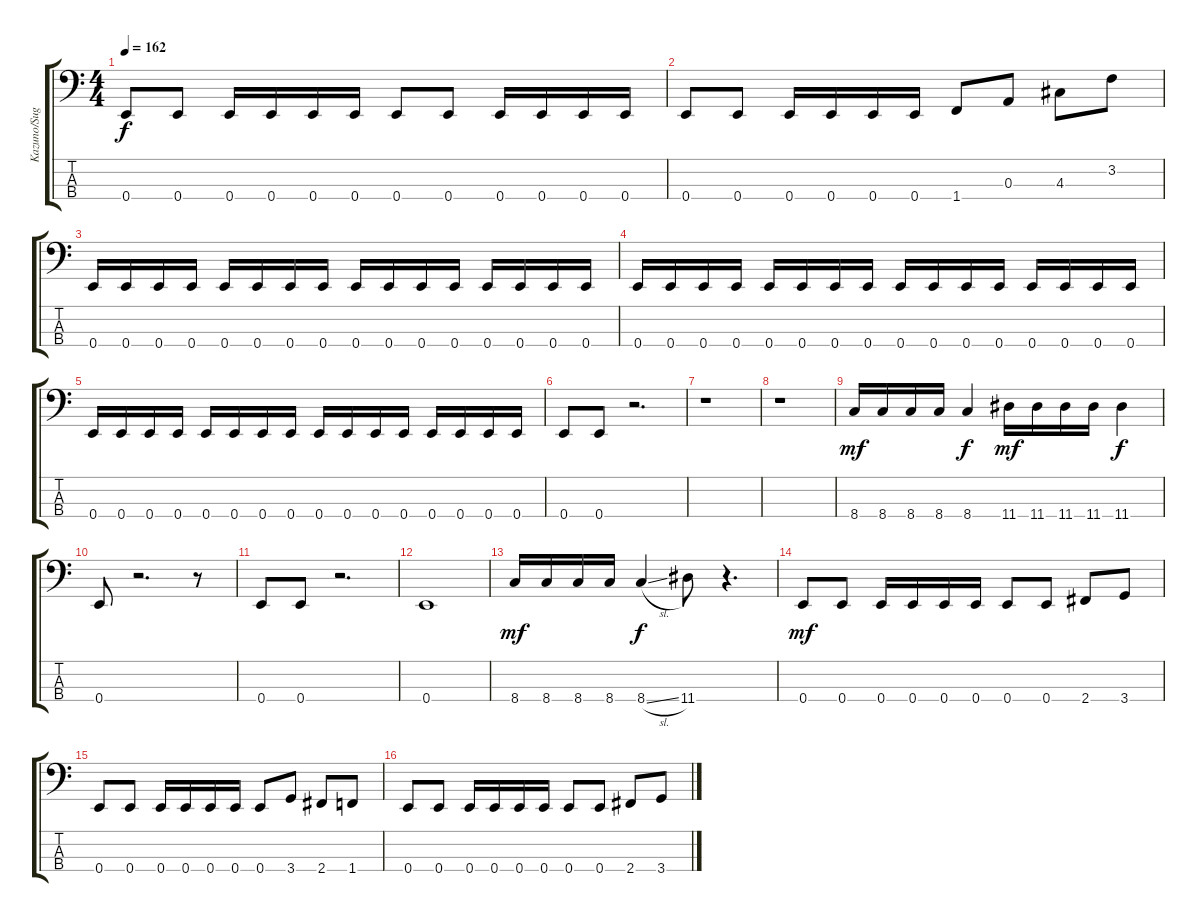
\track ("Kazuno/Sugiya" "Kazuno/Sug") {instrument electricbassfinger}
\staff {score tabs}
\tuning (G2 D2 A1 E1) {hide}
\ts (4 4)
\tempo 162
\clef f4
\ks c
0.4.8{dy f} 0.4.8 0.4.16 0.4.16 0.4.16 0.4.16 0.4.8 0.4.8 0.4.16 0.4.16 0.4.16 0.4.16 |
0.4.8 0.4.8 0.4.16 0.4.16 0.4.16 0.4.16 1.4.8 0.3.8 4.3.8 3.2.8 |
0.4.16 0.4.16 0.4.16 0.4.16 0.4.16 0.4.16 0.4.16 0.4.16 0.4.16 0.4.16 0.4.16 0.4.16 0.4.16 0.4.16 0.4.16 0.4.16 |
0.4.16 0.4.16 0.4.16 0.4.16 0.4.16 0.4.16 0.4.16 0.4.16 0.4.16 0.4.16 0.4.16 0.4.16 0.4.16 0.4.16 0.4.16 0.4.16 |
0.4.16 0.4.16 0.4.16 0.4.16 0.4.16 0.4.16 0.4.16 0.4.16 0.4.16 0.4.16 0.4.16 0.4.16 0.4.16 0.4.16 0.4.16 0.4.16 |
0.4.8 0.4.8 r.2{d} |
r.1 |
r.1 |
8.4.16{dy mf} 8.4.16 8.4.16 8.4.16 8.4.4{dy f} 11.4.16{dy mf} 11.4.16 11.4.16 11.4.16 11.4.4{dy f} |
0.4.8 r.2{d} r.8 |
0.4.8 0.4.8 r.2{d} |
0.4.1 |
8.4.16{dy mf} 8.4.16 8.4.16 8.4.16 8.4{sl}.4{dy f} 11.4.8 r.4{d} |
0.4.8{dy mf} 0.4.8 0.4.16 0.4.16 0.4.16 0.4.16 0.4.8 0.4.8 2.4.8 3.4.8 |
0.4.8 0.4.8 0.4.16 0.4.16 0.4.16 0.4.16 0.4.8 3.4.8 2.4.8 1.4.8 |
0.4.8 0.4.8 0.4.16 0.4.16 0.4.16 0.4.16 0.4.8 0.4.8 2.4.8 3.4.8
